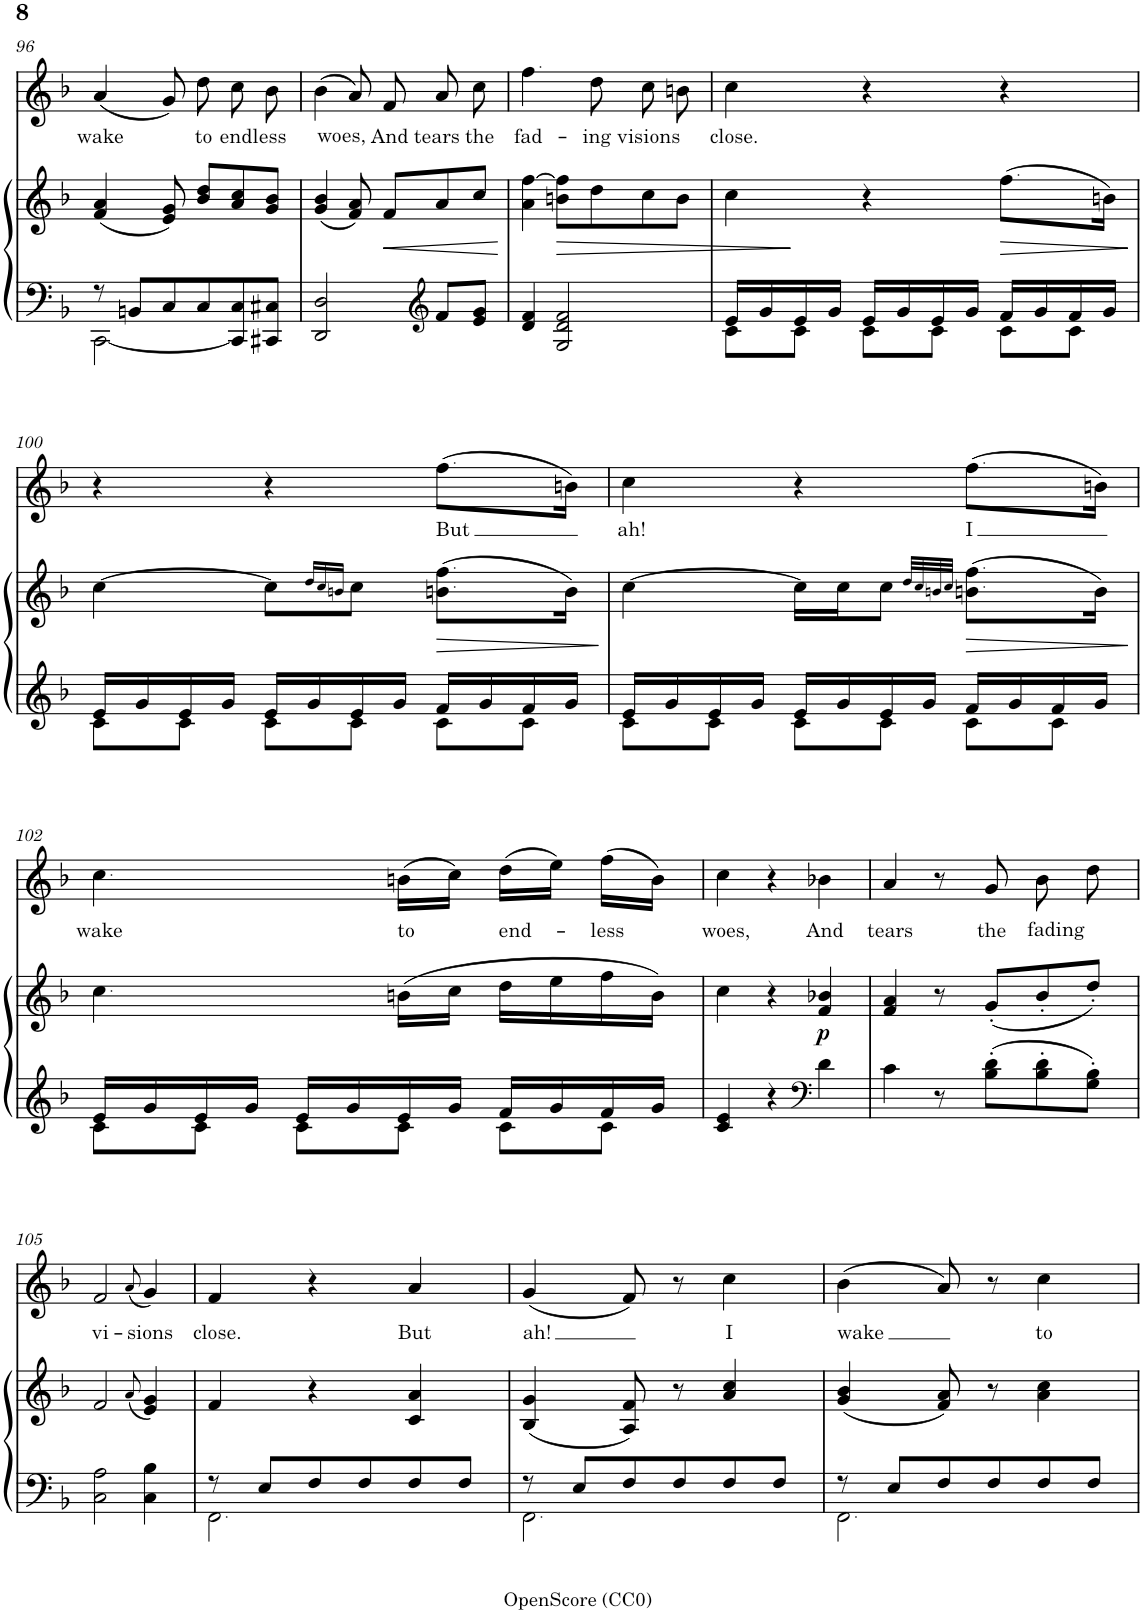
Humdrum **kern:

**kern	**kern	**dynam	**kern	**text
*part2	*part2	*part2	*part1	*part1
*staff3	*staff2	*staff2/3	*staff1	*staff1
*I"Piano	*	*	*I"Voice	*
*I'Pno	*	*	*	*
!!LO:PB:g=z
*clefF4	*clefG2	*	*clefG2	*
*k[b-]	*k[b-]	*	*k[b-]	*
*M3/4	*M3/4	*	*M3/4	*
=96	=96	=96	=96	=96
*^	*	*	*	*
!	!	!	!	!	!LO:LY:b
8r	[2CC\	(4f/ 4a/	.	(4a/	wake
8BBn/L	.	.	.	.	.
8C/	.	8e/ 8g/)	.	8g/)	.
!	!	!	!	!	!LO:LY:b
8C/	.	8b-/ 8dd/L	.	8dd\	to
!	!	!	!	!	!LO:LY:b
8CC/] 8C/	4ryy	8a/ 8cc/	.	8cc\	endless
8CC#X/ 8C#X/J	.	8g/ 8b-/J	.	8b-\	.
*v	*v	*	*	*	*
=97	=97	=97	=97	=97
!	!	!	!	!LO:LY:b
2DD/ 2D/	(4g/ 4b-/	.	(4b-\	woes,
.	8f/ 8a/)	.	8a/)	.
!	!	!LO:HP:b	!	!LO:LY:b
.	8f/L	<	8f/	And
*clefG2	*	*	*	*
!	!	!	!	!LO:LY:b
8f/L	8a/	.	8a/	tears
!	!	!	!	!LO:LY:b
8e/ 8g/J	8cc/J	.	8cc\	the
.	.	[	.	.
=98	=98	=98	=98	=98
!	!	!	!	!LO:LY:b
4d/ 4f/	4a\ [4ff\	.	4.ff\	-fad-
!	!	!LO:HP:b	!	!
2G/ 2d/ 2f/	8bn\ 8ff\]L	>	.	.
!	!	!	!	!LO:LY:b
.	8dd\	.	8dd\	-ing
!	!	!	!	!LO:LY:b
.	8cc\	.	8cc\	visions
.	8b\J	.	8bn\	.
=99	=99	=99	=99	=99
*^	*	*	*	*
!	!	!	!	!	!LO:LY:b
16e/LL	8c\L	4cc\	.	4cc\	close.
16g/	.	.	.	.	.
16e/	8c\J	.	.	.	.
16g/JJ	.	.	.	.	.
16e/LL	8c\L	4r	]	4r	.
16g/	.	.	.	.	.
16e/	8c\J	.	.	.	.
16g/JJ	.	.	.	.	.
!	!	!	!LO:HP:b	!	!
16f/LL	8c\L	(8.ff\L	>	4r	.
16g/	.	.	.	.	.
16f/	8c\J	.	.	.	.
16g/JJ	.	16bn\Jk)	.	.	.
*v	*v	*	*	*	*
.	.	]	.	.
!!LO:LB:g=z
=100	=100	=100	=100	=100
*^	*	*	*	*
16e/LL	8c\L	[4cc\	.	4r	.
16g/	.	.	.	.	.
16e/	8c\J	.	.	.	.
16g/JJ	.	.	.	.	.
16e/LL	8c\L	8cc\L]	.	4r	.
16g/	.	.	.	.	.
.	.	16qdd/LL	.	.	.
.	.	16qcc/	.	.	.
.	.	16qbn/JJ	.	.	.
16e/	8c\J	8cc\J	.	.	.
16g/JJ	.	.	.	.	.
!	!	!	!LO:HP:b	!	!LO:LY:b
16f/LL	8c\L	(8.bn\ 8.ff\L	>	(8.ff\L	But
16g/	.	.	.	.	.
16f/	8c\J	.	.	.	.
16g/JJ	.	16b\Jk)	.	16bn\Jk)	.
*v	*v	*	*	*	*
.	.	]	.	.
=101	=101	=101	=101	=101
*^	*	*	*	*
!	!	!	!	!	!LO:LY:b
16e/LL	8c\L	[4cc\	.	4cc\	ah!
16g/	.	.	.	.	.
16e/	8c\J	.	.	.	.
16g/JJ	.	.	.	.	.
16e/LL	8c\L	16cc\LL]	.	4r	.
16g/	.	16cc\J	.	.	.
16e/	8c\J	8cc\J	.	.	.
16g/JJ	.	.	.	.	.
.	.	32qdd/LLL	.	.	.
.	.	32qcc/	.	.	.
.	.	32qbn/	.	.	.
.	.	32qcc/JJJ	.	.	.
!	!	!	!	!	!LO:LY:b
16f/LL	8c\L	(8.bn\ 8.ff\L	.	(8.ff\L	I
16g/	.	.	.	.	.
16f/	8c\J	.	.	.	.
16g/JJ	.	16b\Jk)	.	16bn\Jk)	.
!!LO:LB:g=z
=102	=102	=102	=102	=102	=102
!	!	!	!	!	!LO:LY:b
16e/LL	8c\L	4.cc\	.	4.cc\	wake
16g/	.	.	.	.	.
16e/	8c\J	.	.	.	.
16g/JJ	.	.	.	.	.
16e/LL	8c\L	.	.	.	.
16g/	.	.	.	.	.
!	!	!	!	!	!LO:LY:b
16e/	8c\J	(16bn\LL	.	(16bn\LL	to
16g/JJ	.	16cc\JJ	.	16cc\JJ)	.
!	!	!	!	!	!LO:LY:b
16f/LL	8c\L	16dd\LL	.	(16dd\LL	end-
16g/	.	16ee\	.	16ee\JJ)	.
!	!	!	!	!	!LO:LY:b
16f/	8c\J	16ff\	.	(16ff\LL	-less
16g/JJ	.	16b\JJ)	.	16b\JJ)	.
*v	*v	*	*	*	*
=103	=103	=103	=103	=103
!	!	!	!	!LO:LY:b
4c/ 4e/	4cc\	.	4cc\	woes,
4r	4r	.	4r	.
*clefF4	*	*	*	*
!	!	!LO:DY:b	!	!LO:LY:b
4d\	4f/ 4b-X/	p	4b-X\	And
=104	=104	=104	=104	=104
!	!	!	!	!LO:LY:b
4c\	4f/ 4a/	.	4a/	tears
8r	8r	.	8r	.
!	!	!	!	!LO:LY:b
8B-\' 8d\'L	(8g'/L	.	8g/	the
!	!	!	!	!LO:LY:b
8B-\' 8d\'	8b-'/	.	8b-\	fading
8G\' 8B-\'J	8dd'/J)	.	8dd\	.
!!LO:LB:g=z
=105	=105	=105	=105	=105
!	!	!	!	!LO:LY:b
2C\ 2A\	2f/	.	2f/	vi-
.	(8qa/	.	(8qa/	.
!	!	!	!	!LO:LY:b
4C\ 4B-\	4e/ 4g/)	.	4g/)	-sions
=106	=106	=106	=106	=106
*^	*	*	*	*
!	!	!	!	!	!LO:LY:b
8r	2.FF\	4f/	.	4f/	close.
8E/L	.	.	.	.	.
8F/	.	4r	.	4r	.
8F/	.	.	.	.	.
!	!	!	!	!	!LO:LY:b
8F/	.	4c/ 4a/	.	4a/	But
8F/J	.	.	.	.	.
=107	=107	=107	=107	=107	=107
!	!	!	!	!	!LO:LY:b
8r	2.FF\	(4B-/ 4g/	.	(4g/	ah!
8E/L	.	.	.	.	.
8F/	.	8A/ 8f/)	.	8f/)	.
8F/	.	8r	.	8r	.
!	!	!	!	!	!LO:LY:b
8F/	.	4a/ 4cc/	.	4cc\	I
8F/J	.	.	.	.	.
=108	=108	=108	=108	=108	=108
!	!	!	!	!	!LO:LY:b
8r	2.FF\	(4g/ 4b-/	.	(4b-\	wake
8E/L	.	.	.	.	.
8F/	.	8f/ 8a/)	.	8a/)	.
8F/	.	8r	.	8r	.
!	!	!	!	!	!LO:LY:b
8F/	.	4a\ 4cc\	.	4cc\	to
8F/J	.	.	.	.	.
*v	*v	*	*	*	*
=	=	=	=	=
*-	*-	*-	*-	*-
